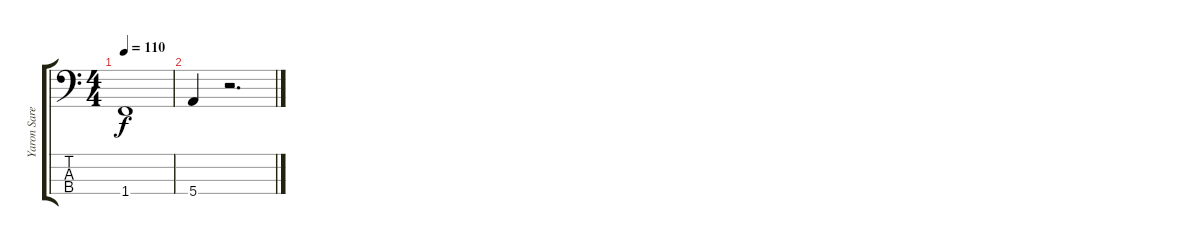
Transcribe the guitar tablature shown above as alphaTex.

\track ("Yaron Sarel" "Yaron Sare") {instrument electricbassfinger}
\staff {score tabs}
\tuning (G2 D2 A1 E1) {hide}
\ts (4 4)
\tempo 110
\clef f4
\ks c
1.4{t}.1{dy f} |
5.4.4 r.2{d}
